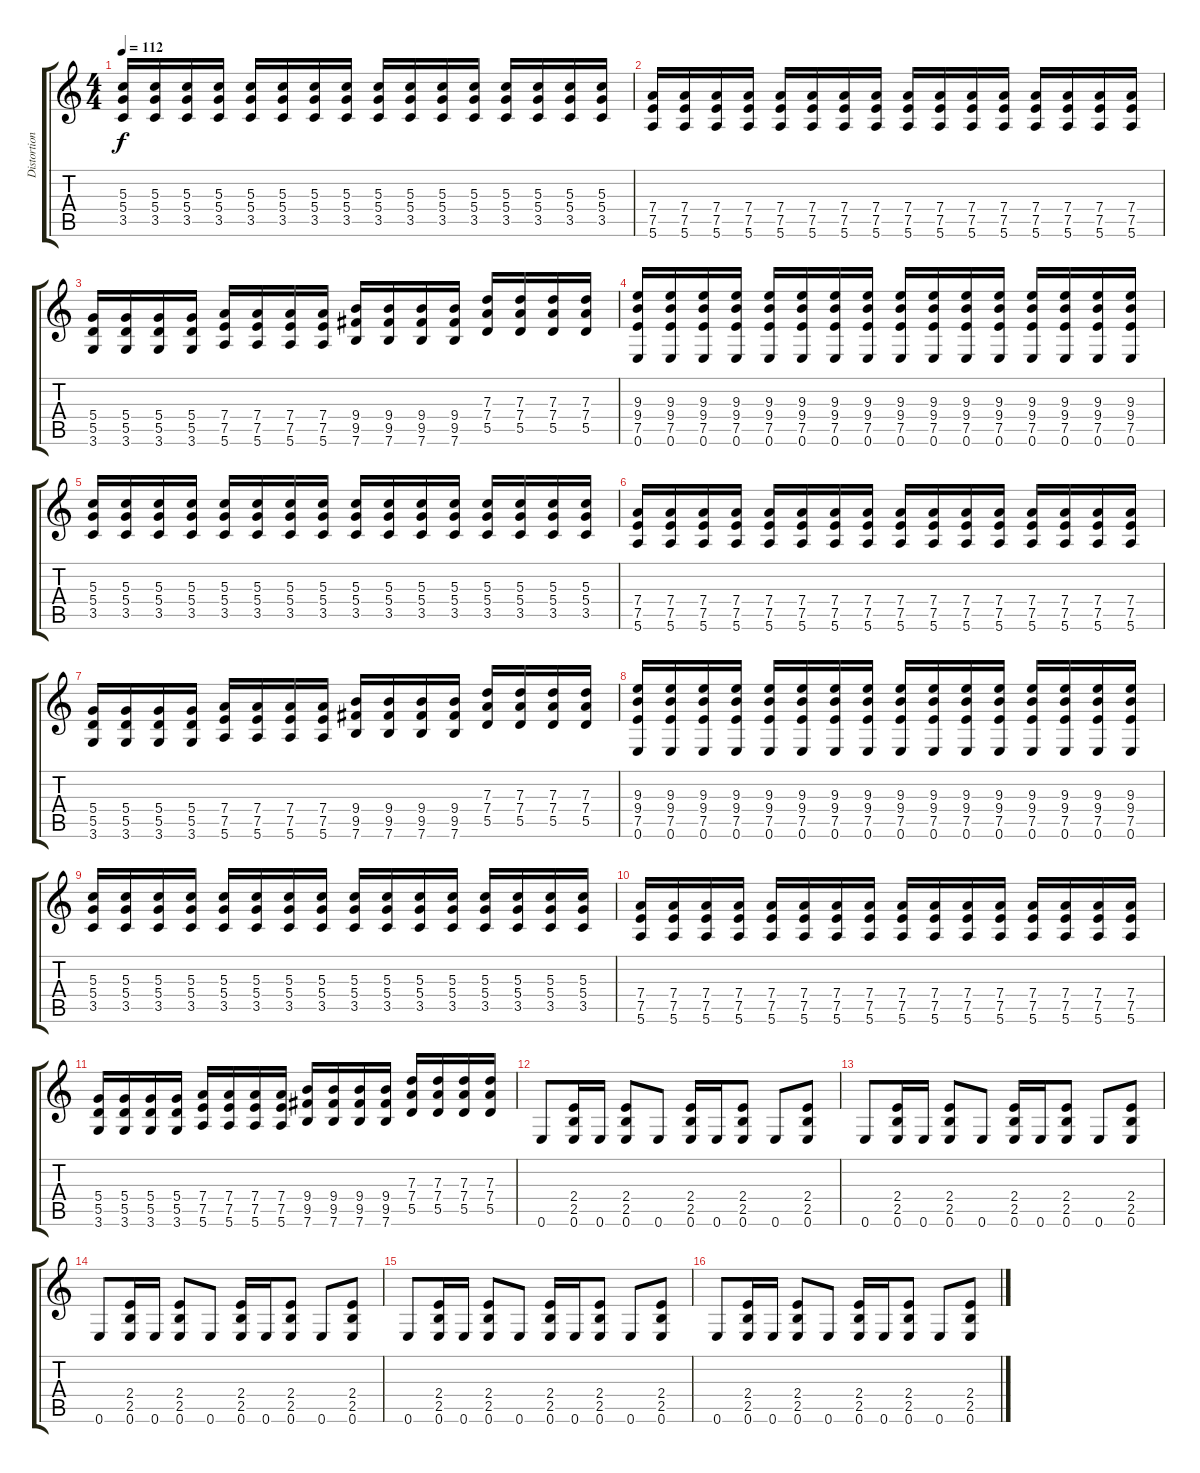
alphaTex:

\track ("Distortion Guitar" "Distortion") {instrument overdrivenguitar}
\staff {score tabs}
\tuning (E4 B3 G3 D3 A2 E2) {hide}
\ts (4 4)
\tempo 112
\clef g2
\ks c
(5.3 5.4 3.5).16{dy f} (5.3 5.4 3.5).16 (5.3 5.4 3.5).16 (5.3 5.4 3.5).16 (5.3 5.4 3.5).16 (5.3 5.4 3.5).16 (5.3 5.4 3.5).16 (5.3 5.4 3.5).16 (5.3 5.4 3.5).16 (5.3 5.4 3.5).16 (5.3 5.4 3.5).16 (5.3 5.4 3.5).16 (5.3 5.4 3.5).16 (5.3 5.4 3.5).16 (5.3 5.4 3.5).16 (5.3 5.4 3.5).16 |
(7.4 7.5 5.6).16 (7.4 7.5 5.6).16 (7.4 7.5 5.6).16 (7.4 7.5 5.6).16 (7.4 7.5 5.6).16 (7.4 7.5 5.6).16 (7.4 7.5 5.6).16 (7.4 7.5 5.6).16 (7.4 7.5 5.6).16 (7.4 7.5 5.6).16 (7.4 7.5 5.6).16 (7.4 7.5 5.6).16 (7.4 7.5 5.6).16 (7.4 7.5 5.6).16 (7.4 7.5 5.6).16 (7.4 7.5 5.6).16 |
(5.4 5.5 3.6).16 (5.4 5.5 3.6).16 (5.4 5.5 3.6).16 (5.4 5.5 3.6).16 (7.4 7.5 5.6).16 (7.4 7.5 5.6).16 (7.4 7.5 5.6).16 (7.4 7.5 5.6).16 (9.4 9.5 7.6).16 (9.4 9.5 7.6).16 (9.4 9.5 7.6).16 (9.4 9.5 7.6).16 (7.3 7.4 5.5).16 (7.3 7.4 5.5).16 (7.3 7.4 5.5).16 (7.3 7.4 5.5).16 |
(9.3 9.4 7.5 0.6).16 (9.3 9.4 7.5 0.6).16 (9.3 9.4 7.5 0.6).16 (9.3 9.4 7.5 0.6).16 (9.3 9.4 7.5 0.6).16 (9.3 9.4 7.5 0.6).16 (9.3 9.4 7.5 0.6).16 (9.3 9.4 7.5 0.6).16 (9.3 9.4 7.5 0.6).16 (9.3 9.4 7.5 0.6).16 (9.3 9.4 7.5 0.6).16 (9.3 9.4 7.5 0.6).16 (9.3 9.4 7.5 0.6).16 (9.3 9.4 7.5 0.6).16 (9.3 9.4 7.5 0.6).16 (9.3 9.4 7.5 0.6).16 |
(5.3 5.4 3.5).16 (5.3 5.4 3.5).16 (5.3 5.4 3.5).16 (5.3 5.4 3.5).16 (5.3 5.4 3.5).16 (5.3 5.4 3.5).16 (5.3 5.4 3.5).16 (5.3 5.4 3.5).16 (5.3 5.4 3.5).16 (5.3 5.4 3.5).16 (5.3 5.4 3.5).16 (5.3 5.4 3.5).16 (5.3 5.4 3.5).16 (5.3 5.4 3.5).16 (5.3 5.4 3.5).16 (5.3 5.4 3.5).16 |
(7.4 7.5 5.6).16 (7.4 7.5 5.6).16 (7.4 7.5 5.6).16 (7.4 7.5 5.6).16 (7.4 7.5 5.6).16 (7.4 7.5 5.6).16 (7.4 7.5 5.6).16 (7.4 7.5 5.6).16 (7.4 7.5 5.6).16 (7.4 7.5 5.6).16 (7.4 7.5 5.6).16 (7.4 7.5 5.6).16 (7.4 7.5 5.6).16 (7.4 7.5 5.6).16 (7.4 7.5 5.6).16 (7.4 7.5 5.6).16 |
(5.4 5.5 3.6).16 (5.4 5.5 3.6).16 (5.4 5.5 3.6).16 (5.4 5.5 3.6).16 (7.4 7.5 5.6).16 (7.4 7.5 5.6).16 (7.4 7.5 5.6).16 (7.4 7.5 5.6).16 (9.4 9.5 7.6).16 (9.4 9.5 7.6).16 (9.4 9.5 7.6).16 (9.4 9.5 7.6).16 (7.3 7.4 5.5).16 (7.3 7.4 5.5).16 (7.3 7.4 5.5).16 (7.3 7.4 5.5).16 |
(9.3 9.4 7.5 0.6).16 (9.3 9.4 7.5 0.6).16 (9.3 9.4 7.5 0.6).16 (9.3 9.4 7.5 0.6).16 (9.3 9.4 7.5 0.6).16 (9.3 9.4 7.5 0.6).16 (9.3 9.4 7.5 0.6).16 (9.3 9.4 7.5 0.6).16 (9.3 9.4 7.5 0.6).16 (9.3 9.4 7.5 0.6).16 (9.3 9.4 7.5 0.6).16 (9.3 9.4 7.5 0.6).16 (9.3 9.4 7.5 0.6).16 (9.3 9.4 7.5 0.6).16 (9.3 9.4 7.5 0.6).16 (9.3 9.4 7.5 0.6).16 |
(5.3 5.4 3.5).16 (5.3 5.4 3.5).16 (5.3 5.4 3.5).16 (5.3 5.4 3.5).16 (5.3 5.4 3.5).16 (5.3 5.4 3.5).16 (5.3 5.4 3.5).16 (5.3 5.4 3.5).16 (5.3 5.4 3.5).16 (5.3 5.4 3.5).16 (5.3 5.4 3.5).16 (5.3 5.4 3.5).16 (5.3 5.4 3.5).16 (5.3 5.4 3.5).16 (5.3 5.4 3.5).16 (5.3 5.4 3.5).16 |
(7.4 7.5 5.6).16 (7.4 7.5 5.6).16 (7.4 7.5 5.6).16 (7.4 7.5 5.6).16 (7.4 7.5 5.6).16 (7.4 7.5 5.6).16 (7.4 7.5 5.6).16 (7.4 7.5 5.6).16 (7.4 7.5 5.6).16 (7.4 7.5 5.6).16 (7.4 7.5 5.6).16 (7.4 7.5 5.6).16 (7.4 7.5 5.6).16 (7.4 7.5 5.6).16 (7.4 7.5 5.6).16 (7.4 7.5 5.6).16 |
(5.4 5.5 3.6).16 (5.4 5.5 3.6).16 (5.4 5.5 3.6).16 (5.4 5.5 3.6).16 (7.4 7.5 5.6).16 (7.4 7.5 5.6).16 (7.4 7.5 5.6).16 (7.4 7.5 5.6).16 (9.4 9.5 7.6).16 (9.4 9.5 7.6).16 (9.4 9.5 7.6).16 (9.4 9.5 7.6).16 (7.3 7.4 5.5).16 (7.3 7.4 5.5).16 (7.3 7.4 5.5).16 (7.3 7.4 5.5).16 |
0.6.8 (2.4 2.5 0.6).16 0.6.16 (2.4 2.5 0.6).8 0.6.8 (2.4 2.5 0.6).16 0.6.16 (2.4 2.5 0.6).8 0.6.8 (2.4 2.5 0.6).8 |
0.6.8 (2.4 2.5 0.6).16 0.6.16 (2.4 2.5 0.6).8 0.6.8 (2.4 2.5 0.6).16 0.6.16 (2.4 2.5 0.6).8 0.6.8 (2.4 2.5 0.6).8 |
0.6.8 (2.4 2.5 0.6).16 0.6.16 (2.4 2.5 0.6).8 0.6.8 (2.4 2.5 0.6).16 0.6.16 (2.4 2.5 0.6).8 0.6.8 (2.4 2.5 0.6).8 |
0.6.8 (2.4 2.5 0.6).16 0.6.16 (2.4 2.5 0.6).8 0.6.8 (2.4 2.5 0.6).16 0.6.16 (2.4 2.5 0.6).8 0.6.8 (2.4 2.5 0.6).8 |
0.6.8 (2.4 2.5 0.6).16 0.6.16 (2.4 2.5 0.6).8 0.6.8 (2.4 2.5 0.6).16 0.6.16 (2.4 2.5 0.6).8 0.6.8 (2.4 2.5 0.6).8
